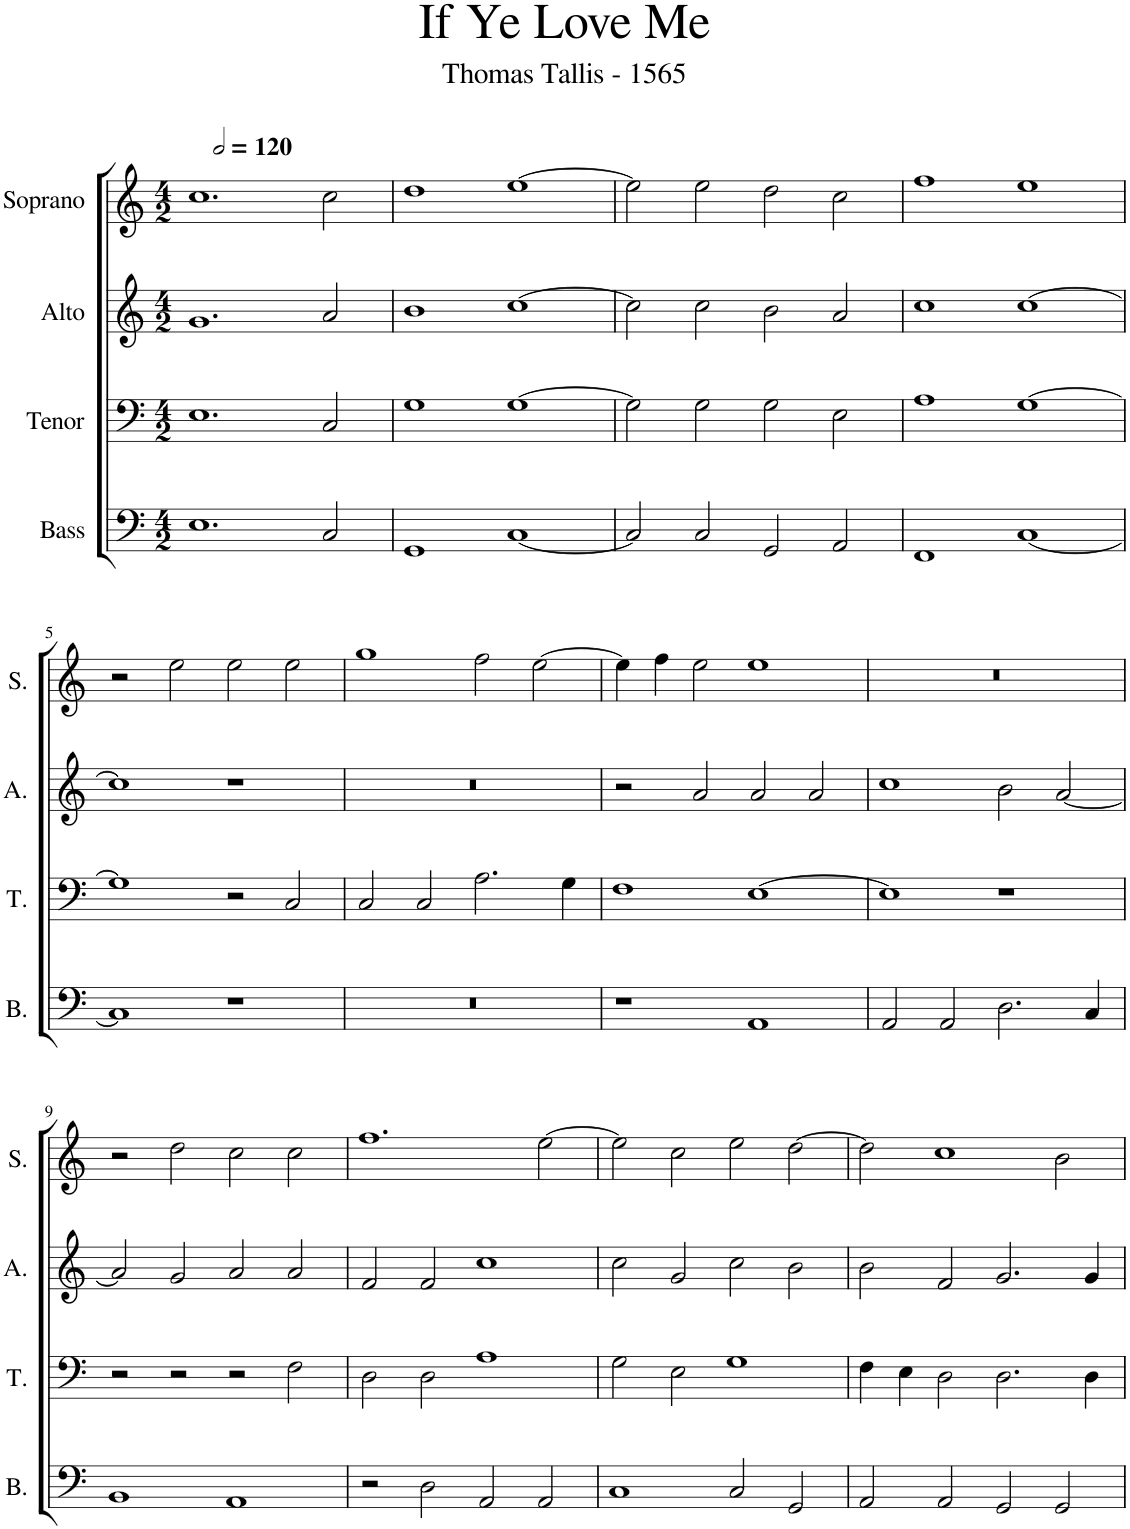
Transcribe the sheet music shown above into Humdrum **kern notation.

**kern	**kern	**kern	**kern
*part4	*part3	*part2	*part1
*staff4	*staff3	*staff2	*staff1
*I"Bass	*I"Tenor	*I"Alto	*I"Soprano
*I'B.	*I'T.	*I'A.	*I'S.
*clefF4	*clefF4	*clefG2	*clefG2
*k[]	*k[]	*k[]	*k[]
*M4/2	*M4/2	*M4/2	*M4/2
=1	=1	=1	=1
1.E	1.E	1.g	1.cc
*	*	*	*MM240
2C/	2C/	2a/	2cc\
=2	=2	=2	=2
1GG	1G	1b	1dd
[1C	[1G	[1cc	[1ee
=3	=3	=3	=3
2C/]	2G\]	2cc\]	2ee\]
2C/	2G\	2cc\	2ee\
2GG/	2G\	2b\	2dd\
2AA/	2E\	2a/	2cc\
=4	=4	=4	=4
1FF	1A	1cc	1ff
[1C	[1G	[1cc	1ee
!!LO:LB:g=z
=5	=5	=5	=5
1C]	1G]	1cc]	2r
.	.	.	2ee\
1r	2r	1r	2ee\
.	2C/	.	2ee\
=6	=6	=6	=6
0r	2C/	0r	1gg
.	2C/	.	.
.	2.A\	.	2ff\
.	.	.	[2ee\
.	4G\	.	.
=7	=7	=7	=7
1r	1F	2r	4ee\]
.	.	.	4ff\
.	.	2a/	2ee\
1AA	[1E	2a/	1ee
.	.	2a/	.
=8	=8	=8	=8
2AA/	1E]	1cc	0r
2AA/	.	.	.
2.D\	1r	2b\	.
.	.	[2a/	.
4C/	.	.	.
!!LO:LB:g=z
=9	=9	=9	=9
1BB	2r	2a/]	2r
.	2r	2g/	2dd\
1AA	2r	2a/	2cc\
.	2F\	2a/	2cc\
=10	=10	=10	=10
2r	2D\	2f/	1.ff
2D\	2D\	2f/	.
2AA/	1A	1cc	.
2AA/	.	.	[2ee\
=11	=11	=11	=11
1C	2G\	2cc\	2ee\]
.	2E\	2g/	2cc\
2C/	1G	2cc\	2ee\
2GG/	.	2b\	[2dd\
=12	=12	=12	=12
2AA/	4F\	2b\	2dd\]
.	4E\	.	.
2AA/	2D\	2f/	1cc
2GG/	2.D\	2.g/	.
2GG/	.	.	2b\
.	4D\	4g/	.
=	=	=	=
*-	*-	*-	*-
